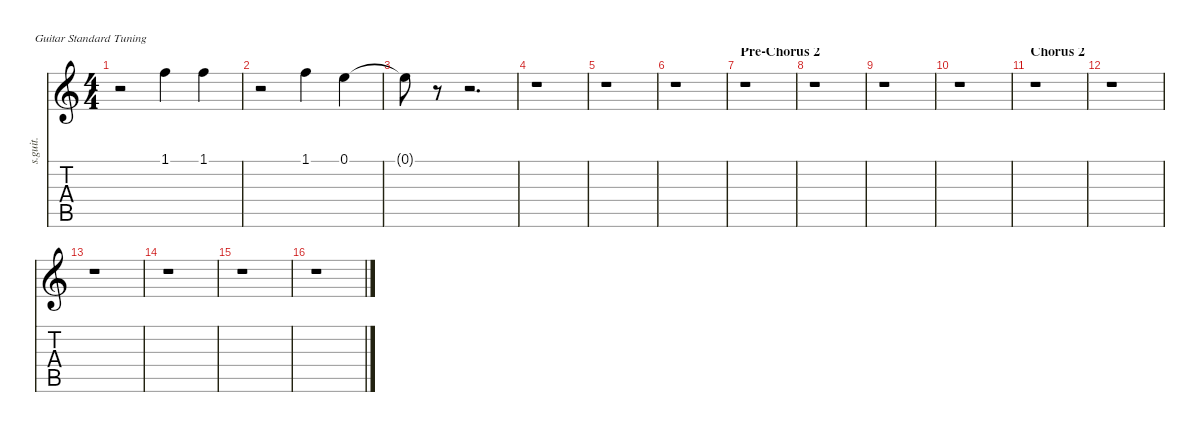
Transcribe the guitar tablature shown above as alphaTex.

\defaultSystemsLayout 4
\hideDynamics
\bracketExtendMode nobrackets
\track ("Tom - Backing Vocals" "s.guit.") {instrument tenorsax}
\staff {score tabs}
\tuning (E4 B3 G3 D3 A2 E2)
\displaytranspose 12
\ts (4 4)
\tempo (149 hide)
\clef g2
\ks c
r.2{dy f} 1.1.4{lyrics (0 "") lyrics (1 "") lyrics (2 "") lyrics (3 "") lyrics (4 "")} 1.1.4{lyrics (0 "") lyrics (1 "") lyrics (2 "") lyrics (3 "") lyrics (4 "")} |
r.2 1.1.4{lyrics (0 "") lyrics (1 "") lyrics (2 "") lyrics (3 "") lyrics (4 "")} 0.1.4{lyrics (0 "") lyrics (1 "") lyrics (2 "") lyrics (3 "") lyrics (4 "")} |
0.1{t}.8{lyrics (0 "") lyrics (1 "") lyrics (2 "") lyrics (3 "") lyrics (4 "")} r.8 r.2{d} |
r.1 |
r.1 |
r.1 |
\section ("" "Pre-Chorus 2")
r.1 |
r.1 |
r.1 |
r.1 |
\section ("" "Chorus 2")
r.1 |
r.1 |
r.1 |
r.1 |
r.1 |
r.1
